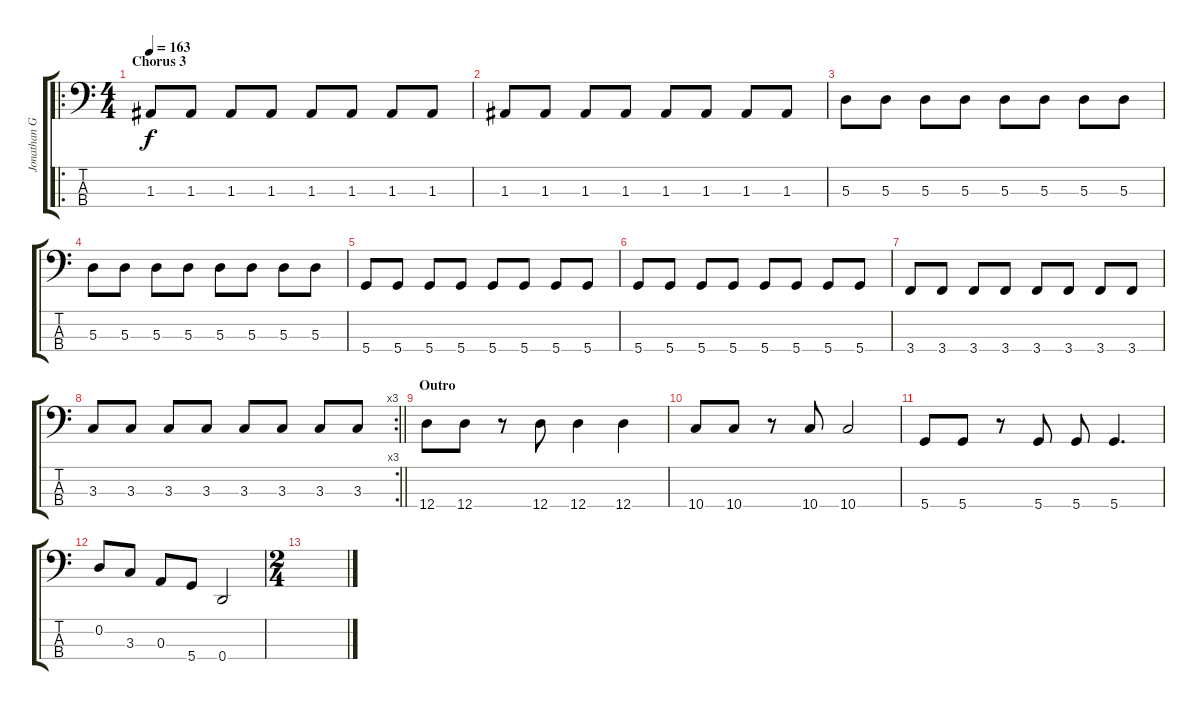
\track ("Jonathan Gallant - Bass" "Jonathan G") {instrument electricbassfinger}
\staff {score tabs}
\tuning (G2 D2 A1 D1) {hide}
\ro
\ts (4 4)
\section ("" "Chorus 3")
\tempo 163
\clef f4
\ks c
1.3.8{dy f} 1.3.8 1.3.8 1.3.8 1.3.8 1.3.8 1.3.8 1.3.8 |
1.3.8 1.3.8 1.3.8 1.3.8 1.3.8 1.3.8 1.3.8 1.3.8 |
5.3.8 5.3.8 5.3.8 5.3.8 5.3.8 5.3.8 5.3.8 5.3.8 |
5.3.8 5.3.8 5.3.8 5.3.8 5.3.8 5.3.8 5.3.8 5.3.8 |
5.4.8 5.4.8 5.4.8 5.4.8 5.4.8 5.4.8 5.4.8 5.4.8 |
5.4.8 5.4.8 5.4.8 5.4.8 5.4.8 5.4.8 5.4.8 5.4.8 |
3.4.8 3.4.8 3.4.8 3.4.8 3.4.8 3.4.8 3.4.8 3.4.8 |
\rc 3
\barLineRight lightlight
3.3.8 3.3.8 3.3.8 3.3.8 3.3.8 3.3.8 3.3.8 3.3.8 |
\section ("" "Outro")
12.4.8 12.4.8 r.8 12.4.8 12.4.4 12.4.4 |
10.4.8 10.4.8 r.8 10.4.8 10.4.2 |
5.4.8 5.4.8 r.8 5.4.8 5.4.8 5.4.4{d} |
0.2.8 3.3.8 0.3.8 5.4.8 0.4.2 |
\ts (2 4)
